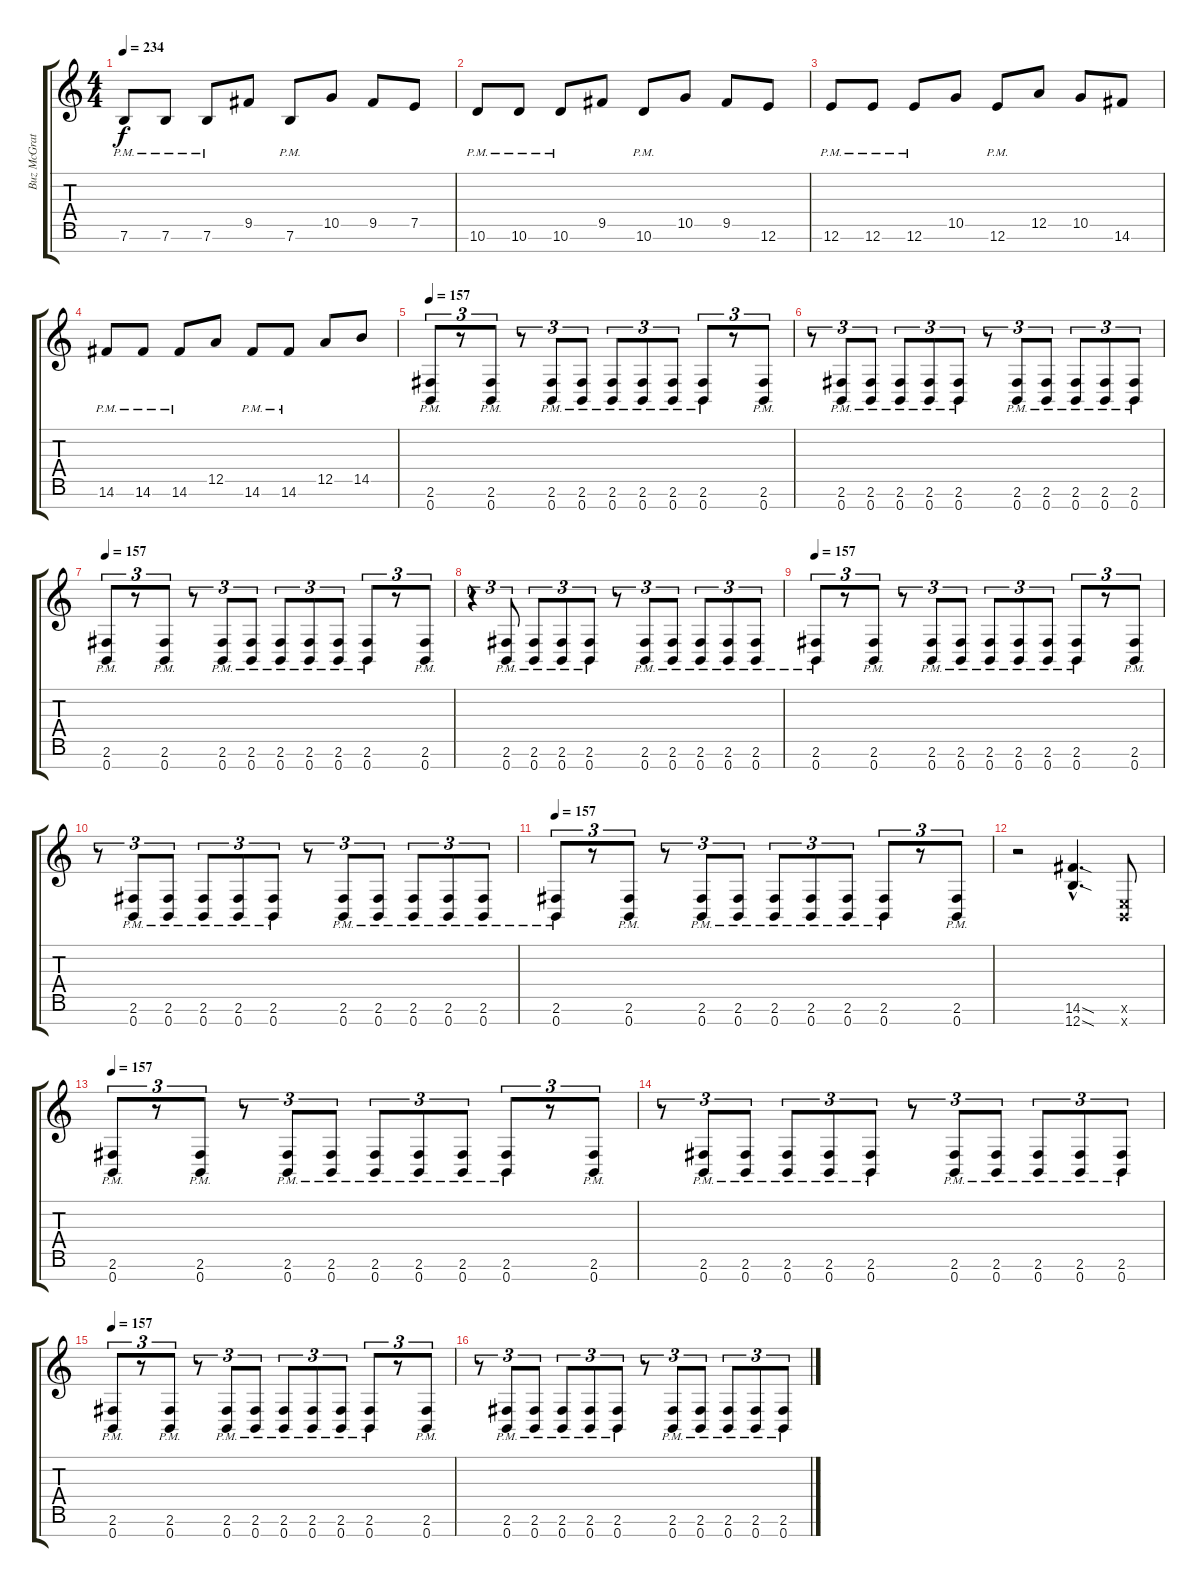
\track ("Buz McGrath (Guitar)" "Buz McGrat") {instrument distortionguitar}
\staff {score tabs}
\tuning (E4 B3 G3 D3 A2 E2 B1) {hide}
\ts (4 4)
\tempo 234
\clef g2
\ks c
7.6{pm}.8{dy f} 7.6{pm}.8 7.6{pm}.8 9.5.8 7.6{pm}.8 10.5.8 9.5.8 7.5.8 |
10.6{pm}.8 10.6{pm}.8 10.6{pm}.8 9.5.8 10.6{pm}.8 10.5.8 9.5.8 12.6.8 |
12.6{pm}.8 12.6{pm}.8 12.6{pm}.8 10.5.8 12.6{pm}.8 12.5.8 10.5.8 14.6.8 |
14.6{pm}.8 14.6{pm}.8 14.6{pm}.8 12.5.8 14.6{pm}.8 14.6{pm}.8 12.5.8 14.5.8 |
\tempo 157
(2.6{pm} 0.7{pm}).8{tu (3 2)} r.8{tu (3 2)} (2.6{pm} 0.7{pm}).8{tu (3 2)} r.8{tu (3 2)} (2.6{pm} 0.7{pm}).8{tu (3 2)} (2.6{pm} 0.7{pm}).8{tu (3 2)} (2.6{pm} 0.7{pm}).8{tu (3 2)} (2.6{pm} 0.7{pm}).8{tu (3 2)} (2.6{pm} 0.7{pm}).8{tu (3 2)} (2.6{pm} 0.7{pm}).8{tu (3 2)} r.8{tu (3 2)} (2.6{pm} 0.7{pm}).8{tu (3 2)} |
r.8{tu (3 2)} (2.6{pm} 0.7{pm}).8{tu (3 2)} (2.6{pm} 0.7{pm}).8{tu (3 2)} (2.6{pm} 0.7{pm}).8{tu (3 2)} (2.6{pm} 0.7{pm}).8{tu (3 2)} (2.6{pm} 0.7{pm}).8{tu (3 2)} r.8{tu (3 2)} (2.6{pm} 0.7{pm}).8{tu (3 2)} (2.6{pm} 0.7{pm}).8{tu (3 2)} (2.6{pm} 0.7{pm}).8{tu (3 2)} (2.6{pm} 0.7{pm}).8{tu (3 2)} (2.6{pm} 0.7{pm}).8{tu (3 2)} |
\tempo 157
(2.6{pm} 0.7{pm}).8{tu (3 2)} r.8{tu (3 2)} (2.6{pm} 0.7{pm}).8{tu (3 2)} r.8{tu (3 2)} (2.6{pm} 0.7{pm}).8{tu (3 2)} (2.6{pm} 0.7{pm}).8{tu (3 2)} (2.6{pm} 0.7{pm}).8{tu (3 2)} (2.6{pm} 0.7{pm}).8{tu (3 2)} (2.6{pm} 0.7{pm}).8{tu (3 2)} (2.6{pm} 0.7{pm}).8{tu (3 2)} r.8{tu (3 2)} (2.6{pm} 0.7{pm}).8{tu (3 2)} |
r.4{tu (3 2)} (2.6{pm} 0.7{pm}).8{tu (3 2)} (2.6{pm} 0.7{pm}).8{tu (3 2)} (2.6{pm} 0.7{pm}).8{tu (3 2)} (2.6{pm} 0.7{pm}).8{tu (3 2)} r.8{tu (3 2)} (2.6{pm} 0.7{pm}).8{tu (3 2)} (2.6{pm} 0.7{pm}).8{tu (3 2)} (2.6{pm} 0.7{pm}).8{tu (3 2)} (2.6{pm} 0.7{pm}).8{tu (3 2)} (2.6{pm} 0.7{pm}).8{tu (3 2)} |
\tempo 157
(2.6{pm} 0.7{pm}).8{tu (3 2)} r.8{tu (3 2)} (2.6{pm} 0.7{pm}).8{tu (3 2)} r.8{tu (3 2)} (2.6{pm} 0.7{pm}).8{tu (3 2)} (2.6{pm} 0.7{pm}).8{tu (3 2)} (2.6{pm} 0.7{pm}).8{tu (3 2)} (2.6{pm} 0.7{pm}).8{tu (3 2)} (2.6{pm} 0.7{pm}).8{tu (3 2)} (2.6{pm} 0.7{pm}).8{tu (3 2)} r.8{tu (3 2)} (2.6{pm} 0.7{pm}).8{tu (3 2)} |
r.8{tu (3 2)} (2.6{pm} 0.7{pm}).8{tu (3 2)} (2.6{pm} 0.7{pm}).8{tu (3 2)} (2.6{pm} 0.7{pm}).8{tu (3 2)} (2.6{pm} 0.7{pm}).8{tu (3 2)} (2.6{pm} 0.7{pm}).8{tu (3 2)} r.8{tu (3 2)} (2.6{pm} 0.7{pm}).8{tu (3 2)} (2.6{pm} 0.7{pm}).8{tu (3 2)} (2.6{pm} 0.7{pm}).8{tu (3 2)} (2.6{pm} 0.7{pm}).8{tu (3 2)} (2.6{pm} 0.7{pm}).8{tu (3 2)} |
\tempo 157
(2.6{pm} 0.7{pm}).8{tu (3 2)} r.8{tu (3 2)} (2.6{pm} 0.7{pm}).8{tu (3 2)} r.8{tu (3 2)} (2.6{pm} 0.7{pm}).8{tu (3 2)} (2.6{pm} 0.7{pm}).8{tu (3 2)} (2.6{pm} 0.7{pm}).8{tu (3 2)} (2.6{pm} 0.7{pm}).8{tu (3 2)} (2.6{pm} 0.7{pm}).8{tu (3 2)} (2.6{pm} 0.7{pm}).8{tu (3 2)} r.8{tu (3 2)} (2.6{pm} 0.7{pm}).8{tu (3 2)} |
r.2 (14.6{sod hac} 12.7{sod hac}).4{d} (0.6{x} 0.7{x}).8 |
\tempo 157
(2.6{pm} 0.7{pm}).8{tu (3 2)} r.8{tu (3 2)} (2.6{pm} 0.7{pm}).8{tu (3 2)} r.8{tu (3 2)} (2.6{pm} 0.7{pm}).8{tu (3 2)} (2.6{pm} 0.7{pm}).8{tu (3 2)} (2.6{pm} 0.7{pm}).8{tu (3 2)} (2.6{pm} 0.7{pm}).8{tu (3 2)} (2.6{pm} 0.7{pm}).8{tu (3 2)} (2.6{pm} 0.7{pm}).8{tu (3 2)} r.8{tu (3 2)} (2.6{pm} 0.7{pm}).8{tu (3 2)} |
r.8{tu (3 2)} (2.6{pm} 0.7{pm}).8{tu (3 2)} (2.6{pm} 0.7{pm}).8{tu (3 2)} (2.6{pm} 0.7{pm}).8{tu (3 2)} (2.6{pm} 0.7{pm}).8{tu (3 2)} (2.6{pm} 0.7{pm}).8{tu (3 2)} r.8{tu (3 2)} (2.6{pm} 0.7{pm}).8{tu (3 2)} (2.6{pm} 0.7{pm}).8{tu (3 2)} (2.6{pm} 0.7{pm}).8{tu (3 2)} (2.6{pm} 0.7{pm}).8{tu (3 2)} (2.6{pm} 0.7{pm}).8{tu (3 2)} |
\tempo 157
(2.6{pm} 0.7{pm}).8{tu (3 2)} r.8{tu (3 2)} (2.6{pm} 0.7{pm}).8{tu (3 2)} r.8{tu (3 2)} (2.6{pm} 0.7{pm}).8{tu (3 2)} (2.6{pm} 0.7{pm}).8{tu (3 2)} (2.6{pm} 0.7{pm}).8{tu (3 2)} (2.6{pm} 0.7{pm}).8{tu (3 2)} (2.6{pm} 0.7{pm}).8{tu (3 2)} (2.6{pm} 0.7{pm}).8{tu (3 2)} r.8{tu (3 2)} (2.6{pm} 0.7{pm}).8{tu (3 2)} |
r.8{tu (3 2)} (2.6{pm} 0.7{pm}).8{tu (3 2)} (2.6{pm} 0.7{pm}).8{tu (3 2)} (2.6{pm} 0.7{pm}).8{tu (3 2)} (2.6{pm} 0.7{pm}).8{tu (3 2)} (2.6{pm} 0.7{pm}).8{tu (3 2)} r.8{tu (3 2)} (2.6{pm} 0.7{pm}).8{tu (3 2)} (2.6{pm} 0.7{pm}).8{tu (3 2)} (2.6{pm} 0.7{pm}).8{tu (3 2)} (2.6{pm} 0.7{pm}).8{tu (3 2)} (2.6{pm} 0.7{pm}).8{tu (3 2)}
